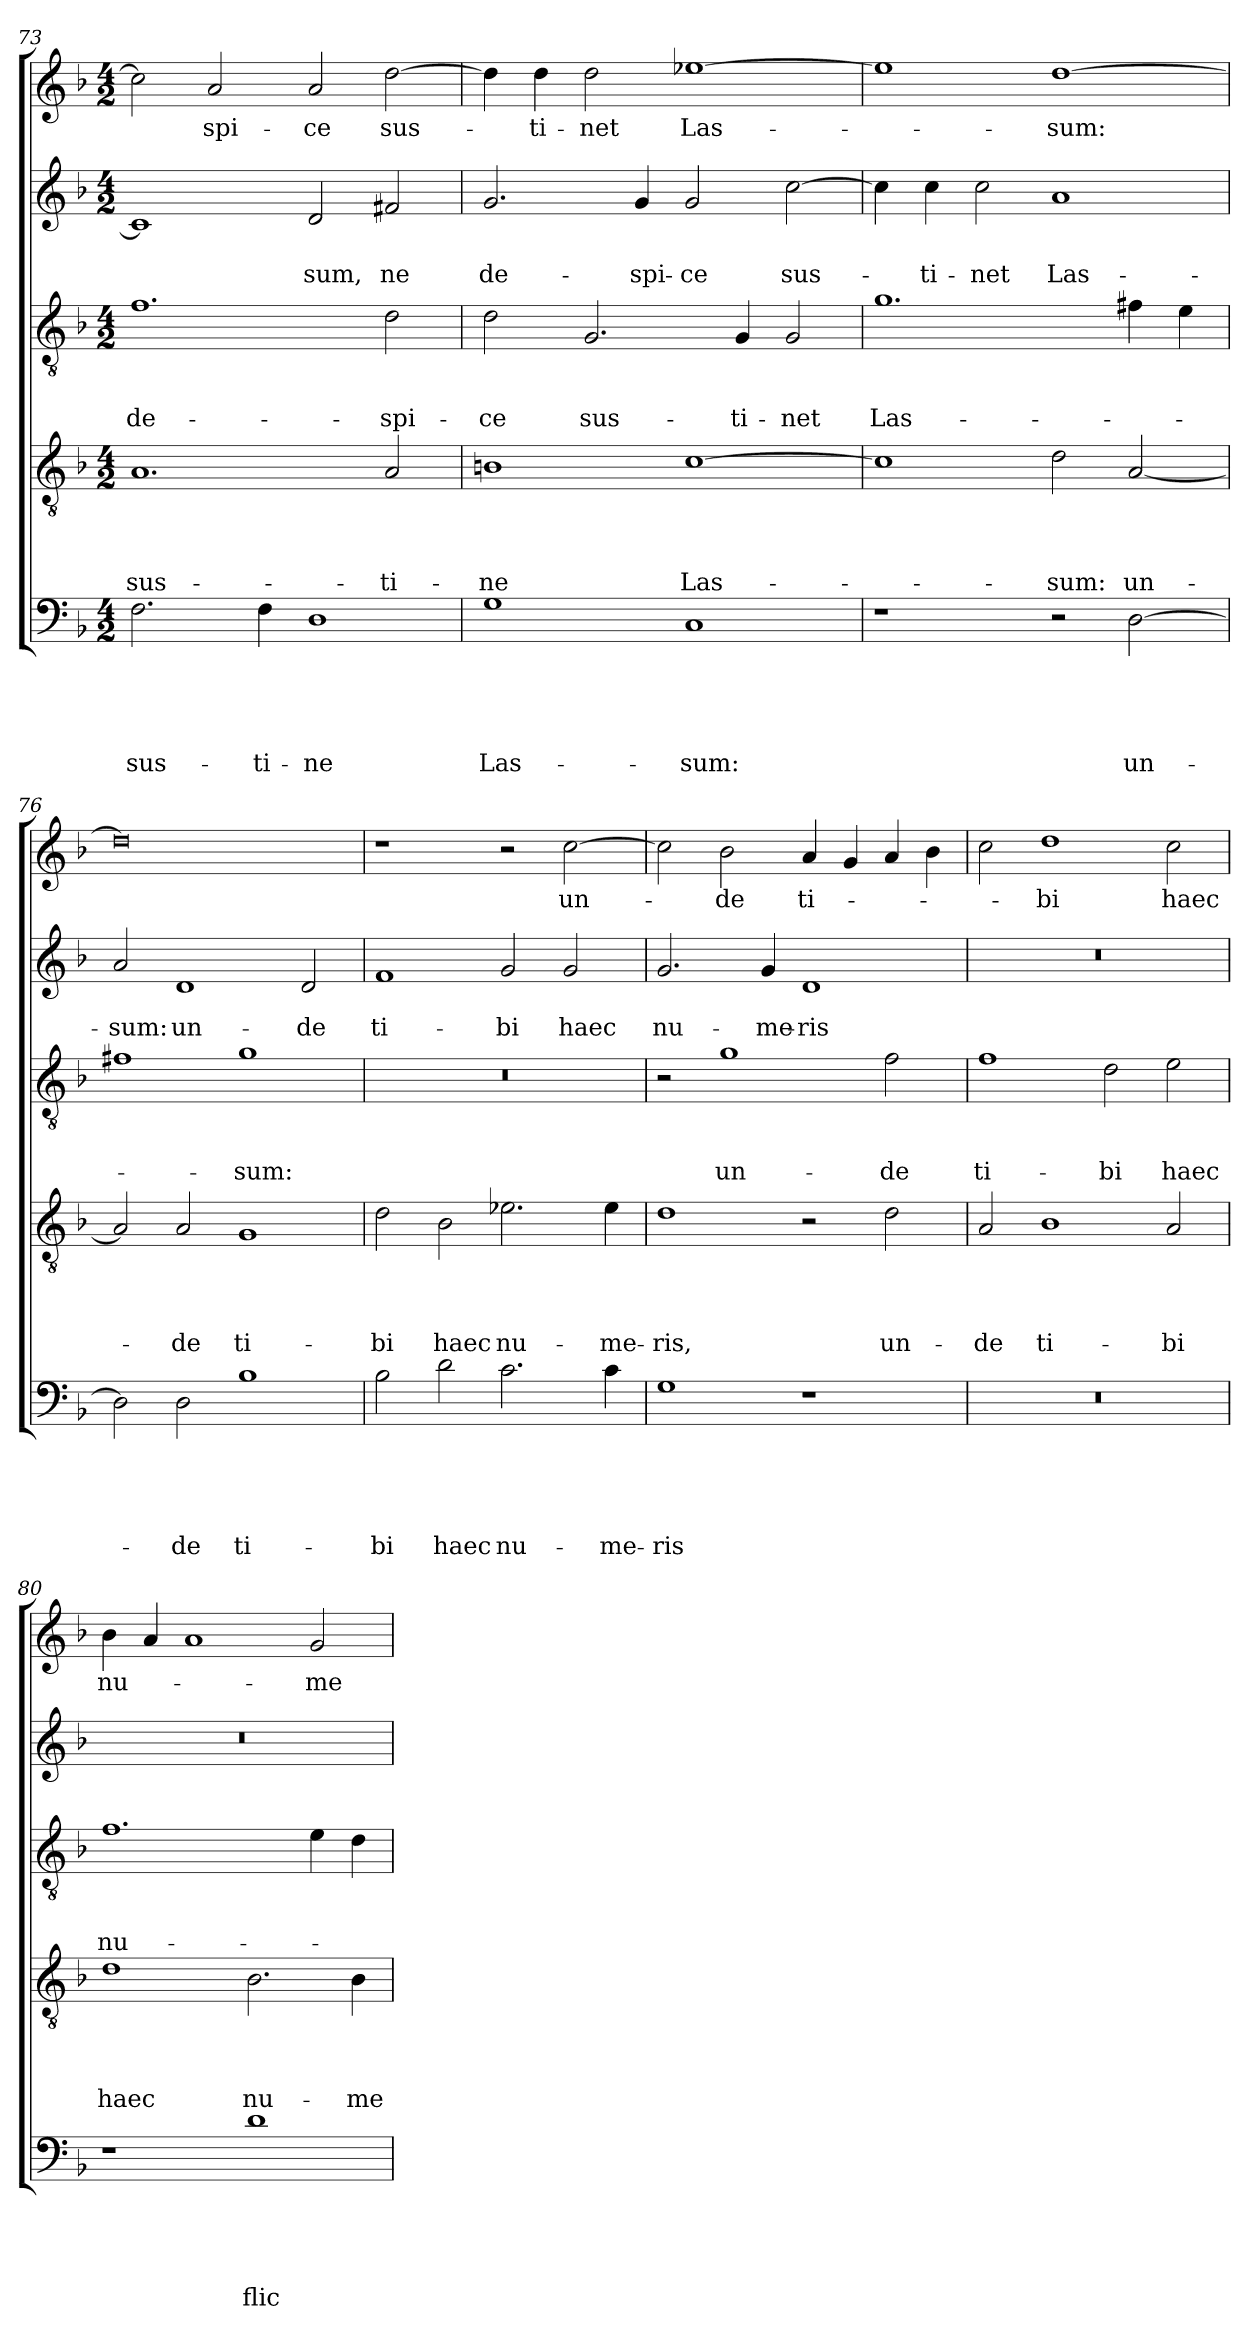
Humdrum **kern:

**kern	**text	**text	**text	**text	**text	**kern	**text	**text	**text	**text	**kern	**text	**text	**text	**kern	**text	**text	**kern	**text
*part5	*part5	*part5	*part5	*part5	*part5	*part4	*part4	*part4	*part4	*part4	*part3	*part3	*part3	*part3	*part2	*part2	*part2	*part1	*part1
*staff5	*staff5	*staff5	*staff5	*staff5	*staff5	*staff4	*staff4	*staff4	*staff4	*staff4	*staff3	*staff3	*staff3	*staff3	*staff2	*staff2	*staff2	*staff1	*staff1
!!LO:PB:g=z
*clefF4	*	*	*	*	*	*clefGv2	*	*	*	*	*clefGv2	*	*	*	*clefG2	*	*	*clefG2	*
*k[b-]	*	*	*	*	*	*k[b-]	*	*	*	*	*k[b-]	*	*	*	*k[b-]	*	*	*k[b-]	*
*F:	*	*	*	*	*	*F:	*	*	*	*	*F:	*	*	*	*F:	*	*	*F:	*
*M4/2	*	*	*	*	*	*M4/2	*	*	*	*	*M4/2	*	*	*	*M4/2	*	*	*M4/2	*
=73	=73	=73	=73	=73	=73	=73	=73	=73	=73	=73	=73	=73	=73	=73	=73	=73	=73	=73	=73
!	!	!	!	!	!LO:LY:b	!	!	!	!	!LO:LY:b	!	!	!	!LO:LY:b	!	!	!	!	!
2.F\	.	.	.	.	sus-	1.A	.	.	.	sus-	1.f	.	.	de-	1c]	.	.	2cc\]	.
!	!	!	!	!	!	!	!	!	!	!	!	!	!	!	!	!	!	!	!LO:LY:b
.	.	.	.	.	.	.	.	.	.	.	.	.	.	.	.	.	.	2a/	-spi-
!	!	!	!	!	!LO:LY:b	!	!	!	!	!	!	!	!	!	!	!	!	!	!
4F\	.	.	.	.	-ti-	.	.	.	.	.	.	.	.	.	.	.	.	.	.
!	!	!	!	!	!LO:LY:b	!	!	!	!	!	!	!	!	!	!	!	!LO:LY:b	!	!LO:LY:b
1D	.	.	.	.	-ne	.	.	.	.	.	.	.	.	.	2d/	.	-sum,	2a/	-ce
!	!	!	!	!	!	!	!	!	!	!LO:LY:b	!	!	!	!LO:LY:b	!	!	!LO:LY:b	!	!LO:LY:b
.	.	.	.	.	.	2A/	.	.	.	-ti-	2d\	.	.	-spi-	2f#X/	.	ne	[2dd\	sus-
=74	=74	=74	=74	=74	=74	=74	=74	=74	=74	=74	=74	=74	=74	=74	=74	=74	=74	=74	=74
!	!	!	!	!	!LO:LY:b	!	!	!	!	!LO:LY:b	!	!	!	!LO:LY:b	!	!	!LO:LY:b	!	!
1G	.	.	.	.	Las-	1B	.	.	.	-ne	2d\	.	.	-ce	2.g/	.	de-	4dd\]	.
!	!	!	!	!	!	!	!	!	!	!	!	!	!	!	!	!	!	!	!LO:LY:b
.	.	.	.	.	.	.	.	.	.	.	.	.	.	.	.	.	.	4dd\	-ti-
!	!	!	!	!	!	!	!	!	!	!	!	!	!	!LO:LY:b	!	!	!	!	!LO:LY:b
.	.	.	.	.	.	.	.	.	.	.	2.G/	.	.	sus-	.	.	.	2dd\	-net
!	!	!	!	!	!	!	!	!	!	!	!	!	!	!	!	!	!LO:LY:b	!	!
.	.	.	.	.	.	.	.	.	.	.	.	.	.	.	4g/	.	-spi-	.	.
!	!	!	!	!	!LO:LY:b	!	!	!	!	!LO:LY:b	!	!	!	!	!	!	!LO:LY:b	!	!LO:LY:b
1C	.	.	.	.	-sum:	[1c	.	.	.	Las-	.	.	.	.	2g/	.	-ce	[1ee-X	Las-
!	!	!	!	!	!	!	!	!	!	!	!	!	!	!LO:LY:b	!	!	!	!	!
.	.	.	.	.	.	.	.	.	.	.	4G/	.	.	-ti-	.	.	.	.	.
!	!	!	!	!	!	!	!	!	!	!	!	!	!	!LO:LY:b	!	!	!LO:LY:b	!	!
.	.	.	.	.	.	.	.	.	.	.	2G/	.	.	-net	[2cc\	.	sus-	.	.
=75	=75	=75	=75	=75	=75	=75	=75	=75	=75	=75	=75	=75	=75	=75	=75	=75	=75	=75	=75
!	!	!	!	!	!	!	!	!	!	!	!	!	!	!LO:LY:b	!	!	!	!	!
1r	.	.	.	.	.	1c]	.	.	.	.	1.g	.	.	Las-	4cc\]	.	.	1ee-]	.
!	!	!	!	!	!	!	!	!	!	!	!	!	!	!	!	!	!LO:LY:b	!	!
.	.	.	.	.	.	.	.	.	.	.	.	.	.	.	4cc\	.	-ti-	.	.
!	!	!	!	!	!	!	!	!	!	!	!	!	!	!	!	!	!LO:LY:b	!	!
.	.	.	.	.	.	.	.	.	.	.	.	.	.	.	2cc\	.	-net	.	.
!	!	!	!	!	!	!	!	!	!	!LO:LY:b	!	!	!	!	!	!	!LO:LY:b	!	!LO:LY:b
2r	.	.	.	.	.	2d\	.	.	.	-sum:	.	.	.	.	1a	.	Las-	[1dd	-sum:
!	!	!	!	!	!LO:LY:b	!	!	!	!	!LO:LY:b	!	!	!	!	!	!	!	!	!
[2D\	.	.	.	.	un-	[2A/	.	.	.	un-	4f#X\	.	.	.	.	.	.	.	.
.	.	.	.	.	.	.	.	.	.	.	4e\	.	.	.	.	.	.	.	.
=76	=76	=76	=76	=76	=76	=76	=76	=76	=76	=76	=76	=76	=76	=76	=76	=76	=76	=76	=76
!	!	!	!	!	!	!	!	!	!	!	!	!	!	!	!	!	!LO:LY:b	!	!
2D\]	.	.	.	.	.	2A/]	.	.	.	.	1f#X	.	.	.	2a/	.	-sum:	0dd]	.
!	!	!	!	!	!LO:LY:b	!	!	!	!	!LO:LY:b	!	!	!	!	!	!	!LO:LY:b	!	!
2D\	.	.	.	.	-de	2A/	.	.	.	-de	.	.	.	.	1d	.	un-	.	.
!	!	!	!	!	!LO:LY:b	!	!	!	!	!LO:LY:b	!	!	!	!LO:LY:b	!	!	!	!	!
1B-	.	.	.	.	ti-	1G	.	.	.	ti-	1g	.	.	-sum:	.	.	.	.	.
!	!	!	!	!	!	!	!	!	!	!	!	!	!	!	!	!	!LO:LY:b	!	!
.	.	.	.	.	.	.	.	.	.	.	.	.	.	.	2d/	.	-de	.	.
=77	=77	=77	=77	=77	=77	=77	=77	=77	=77	=77	=77	=77	=77	=77	=77	=77	=77	=77	=77
!	!	!	!	!	!LO:LY:b	!	!	!	!	!LO:LY:b	!	!	!	!	!	!	!LO:LY:b	!	!
2B-\	.	.	.	.	-bi	2d\	.	.	.	-bi	0r	.	.	.	1f	.	ti-	1r	.
!	!	!	!	!	!LO:LY:b	!	!	!	!	!LO:LY:b	!	!	!	!	!	!	!	!	!
2d\	.	.	.	.	haec	2B-\	.	.	.	haec	.	.	.	.	.	.	.	.	.
!	!	!	!	!	!LO:LY:b	!	!	!	!	!LO:LY:b	!	!	!	!	!	!	!LO:LY:b	!	!
2.c\	.	.	.	.	nu-	2.e-X\	.	.	.	nu-	.	.	.	.	2g/	.	-bi	2r	.
!	!	!	!	!	!	!	!	!	!	!	!	!	!	!	!	!	!LO:LY:b	!	!LO:LY:b
.	.	.	.	.	.	.	.	.	.	.	.	.	.	.	2g/	.	haec	[2cc\	un-
!	!	!	!	!	!LO:LY:b	!	!	!	!	!LO:LY:b	!	!	!	!	!	!	!	!	!
4c\	.	.	.	.	-me-	4e-\	.	.	.	-me-	.	.	.	.	.	.	.	.	.
=78	=78	=78	=78	=78	=78	=78	=78	=78	=78	=78	=78	=78	=78	=78	=78	=78	=78	=78	=78
!	!	!	!	!	!LO:LY:b	!	!	!	!	!LO:LY:b	!	!	!	!	!	!	!LO:LY:b	!	!
1G	.	.	.	.	-ris	1d	.	.	.	-ris,	2r	.	.	.	2.g/	.	nu-	2cc\]	.
!	!	!	!	!	!	!	!	!	!	!	!	!	!	!LO:LY:b	!	!	!	!	!LO:LY:b
.	.	.	.	.	.	.	.	.	.	.	1g	.	.	un-	.	.	.	2b-\	-de
!	!	!	!	!	!	!	!	!	!	!	!	!	!	!	!	!	!LO:LY:b	!	!
.	.	.	.	.	.	.	.	.	.	.	.	.	.	.	4g/	.	-me-	.	.
!	!	!	!	!	!	!	!	!	!	!	!	!	!	!	!	!	!LO:LY:b	!	!LO:LY:b
1r	.	.	.	.	.	2r	.	.	.	.	.	.	.	.	1d	.	-ris	4a/	ti-
.	.	.	.	.	.	.	.	.	.	.	.	.	.	.	.	.	.	4g/	.
!	!	!	!	!	!	!	!	!	!	!LO:LY:b	!	!	!	!LO:LY:b	!	!	!	!	!
.	.	.	.	.	.	2d\	.	.	.	un-	2f\	.	.	-de	.	.	.	4a/	.
.	.	.	.	.	.	.	.	.	.	.	.	.	.	.	.	.	.	4b-\	.
!!LO:LB:g=z
=79	=79	=79	=79	=79	=79	=79	=79	=79	=79	=79	=79	=79	=79	=79	=79	=79	=79	=79	=79
!	!	!	!	!	!	!	!	!	!	!LO:LY:b	!	!	!	!LO:LY:b	!	!	!	!	!
0r	.	.	.	.	.	2A/	.	.	.	-de	1f	.	.	ti-	0r	.	.	2cc\	.
!	!	!	!	!	!	!	!	!	!	!LO:LY:b	!	!	!	!	!	!	!	!	!LO:LY:b
.	.	.	.	.	.	1B-	.	.	.	ti-	.	.	.	.	.	.	.	1dd	-bi
!	!	!	!	!	!	!	!	!	!	!	!	!	!	!LO:LY:b	!	!	!	!	!
.	.	.	.	.	.	.	.	.	.	.	2d\	.	.	-bi	.	.	.	.	.
!	!	!	!	!	!	!	!	!	!	!LO:LY:b	!	!	!	!LO:LY:b	!	!	!	!	!LO:LY:b
.	.	.	.	.	.	2A/	.	.	.	-bi	2e\	.	.	haec	.	.	.	2cc\	haec
=80	=80	=80	=80	=80	=80	=80	=80	=80	=80	=80	=80	=80	=80	=80	=80	=80	=80	=80	=80
!	!	!	!	!	!	!	!	!	!	!LO:LY:b	!	!	!	!LO:LY:b	!	!	!	!	!LO:LY:b
1r	.	.	.	.	.	1d	.	.	.	haec	1.f	.	.	nu-	0r	.	.	4b-\	nu-
.	.	.	.	.	.	.	.	.	.	.	.	.	.	.	.	.	.	4a/	.
.	.	.	.	.	.	.	.	.	.	.	.	.	.	.	.	.	.	1a	.
!	!	!	!	!	!LO:LY:b	!	!	!	!	!LO:LY:b	!	!	!	!	!	!	!	!	!
1d	.	.	.	.	flic-	2.B-\	.	.	.	nu-	.	.	.	.	.	.	.	.	.
!	!	!	!	!	!	!	!	!	!	!	!	!	!	!	!	!	!	!	!LO:LY:b
.	.	.	.	.	.	.	.	.	.	.	4e\	.	.	.	.	.	.	2g/	-me-
!	!	!	!	!	!	!	!	!	!	!LO:LY:b	!	!	!	!	!	!	!	!	!
.	.	.	.	.	.	4B-\	.	.	.	-me-	4d\	.	.	.	.	.	.	.	.
=	=	=	=	=	=	=	=	=	=	=	=	=	=	=	=	=	=	=	=
*-	*-	*-	*-	*-	*-	*-	*-	*-	*-	*-	*-	*-	*-	*-	*-	*-	*-	*-	*-
